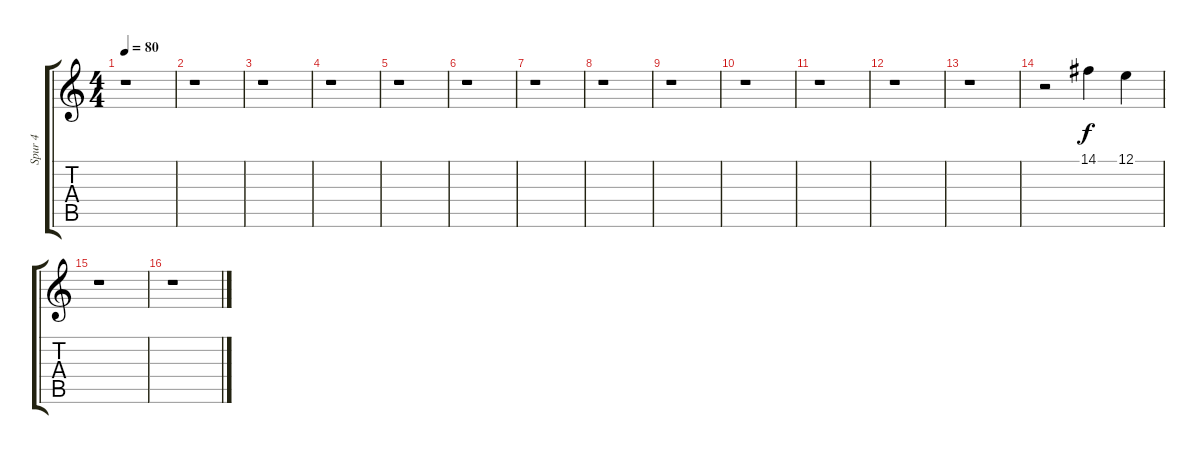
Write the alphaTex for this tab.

\track ("Spur 4" "Spur 4") {instrument harmonica}
\staff {score tabs}
\tuning (E4 B3 G3 D3 A2 E2) {hide}
\ts (4 4)
\tempo 80
\clef g2
\ks c
r.1{dy f} |
r.1 |
r.1 |
r.1 |
r.1 |
r.1 |
r.1 |
r.1 |
r.1 |
r.1 |
r.1 |
r.1 |
r.1 |
r.2 14.1.4 12.1.4 |
r.1 |
r.1
